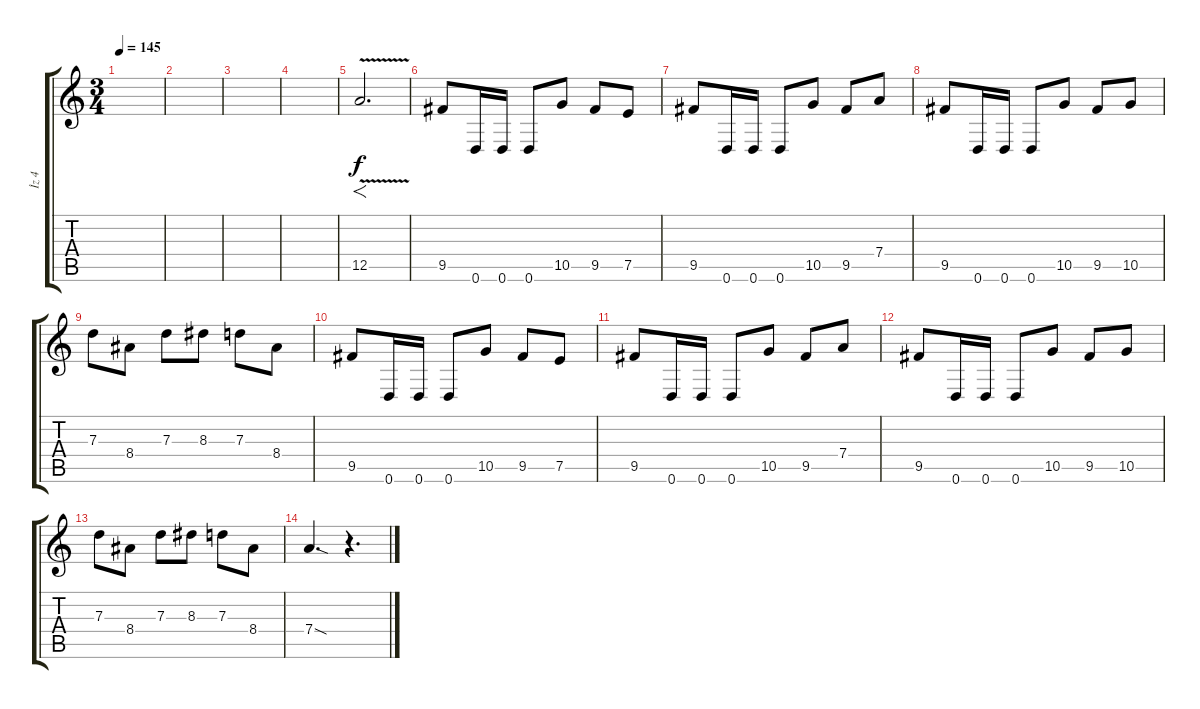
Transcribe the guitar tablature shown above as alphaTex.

\track ("İz 4" "İz 4") {instrument distortionguitar}
\staff {score tabs}
\tuning (E4 B3 G3 D3 A2 D2) {hide}
\ts (3 4)
\tempo 145
\clef g2
\ks c
|
|
|
|
12.5{v}.2{f d} |
9.5.8 0.6.16 0.6.16 0.6.8 10.5.8 9.5.8 7.5.8 |
9.5.8 0.6.16 0.6.16 0.6.8 10.5.8 9.5.8 7.4.8 |
9.5.8 0.6.16 0.6.16 0.6.8 10.5.8 9.5.8 10.5.8 |
7.3.8 8.4.8 7.3.8 8.3.8 7.3.8 8.4.8 |
9.5.8 0.6.16 0.6.16 0.6.8 10.5.8 9.5.8 7.5.8 |
9.5.8 0.6.16 0.6.16 0.6.8 10.5.8 9.5.8 7.4.8 |
9.5.8 0.6.16 0.6.16 0.6.8 10.5.8 9.5.8 10.5.8 |
7.3.8 8.4.8 7.3.8 8.3.8 7.3.8 8.4.8 |
7.4{sod}.4{d} r.4{d}
